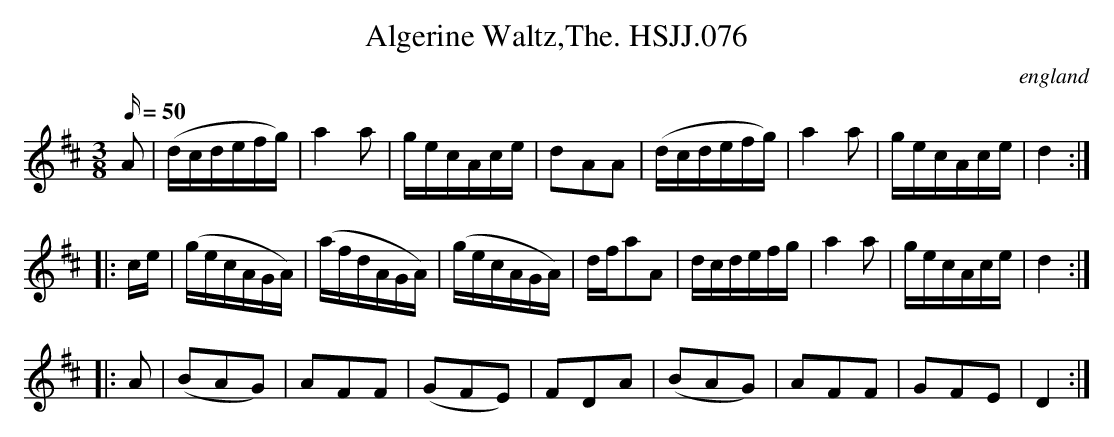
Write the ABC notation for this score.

X:1
T:Algerine Waltz,The. HSJJ.076
O:england
M:3/8
L:1/16
Q:50
K:D
A2|(dcdefg)|a4a2|gecAce|d2-A2A2|(dcdefg)|a4a2|gecAce|d4:|
|:ce|(gecAGA)|(afdAGA)|(gecAGA)|dfa2A2|dcdefg|a4a2|gecAce|d4:|
|:A2|(B2A2G2)|A2F2F2|(G2F2E2)|F2D2A2|(B2A2G2)|A2F2F2|G2F2E2|D4:|]
